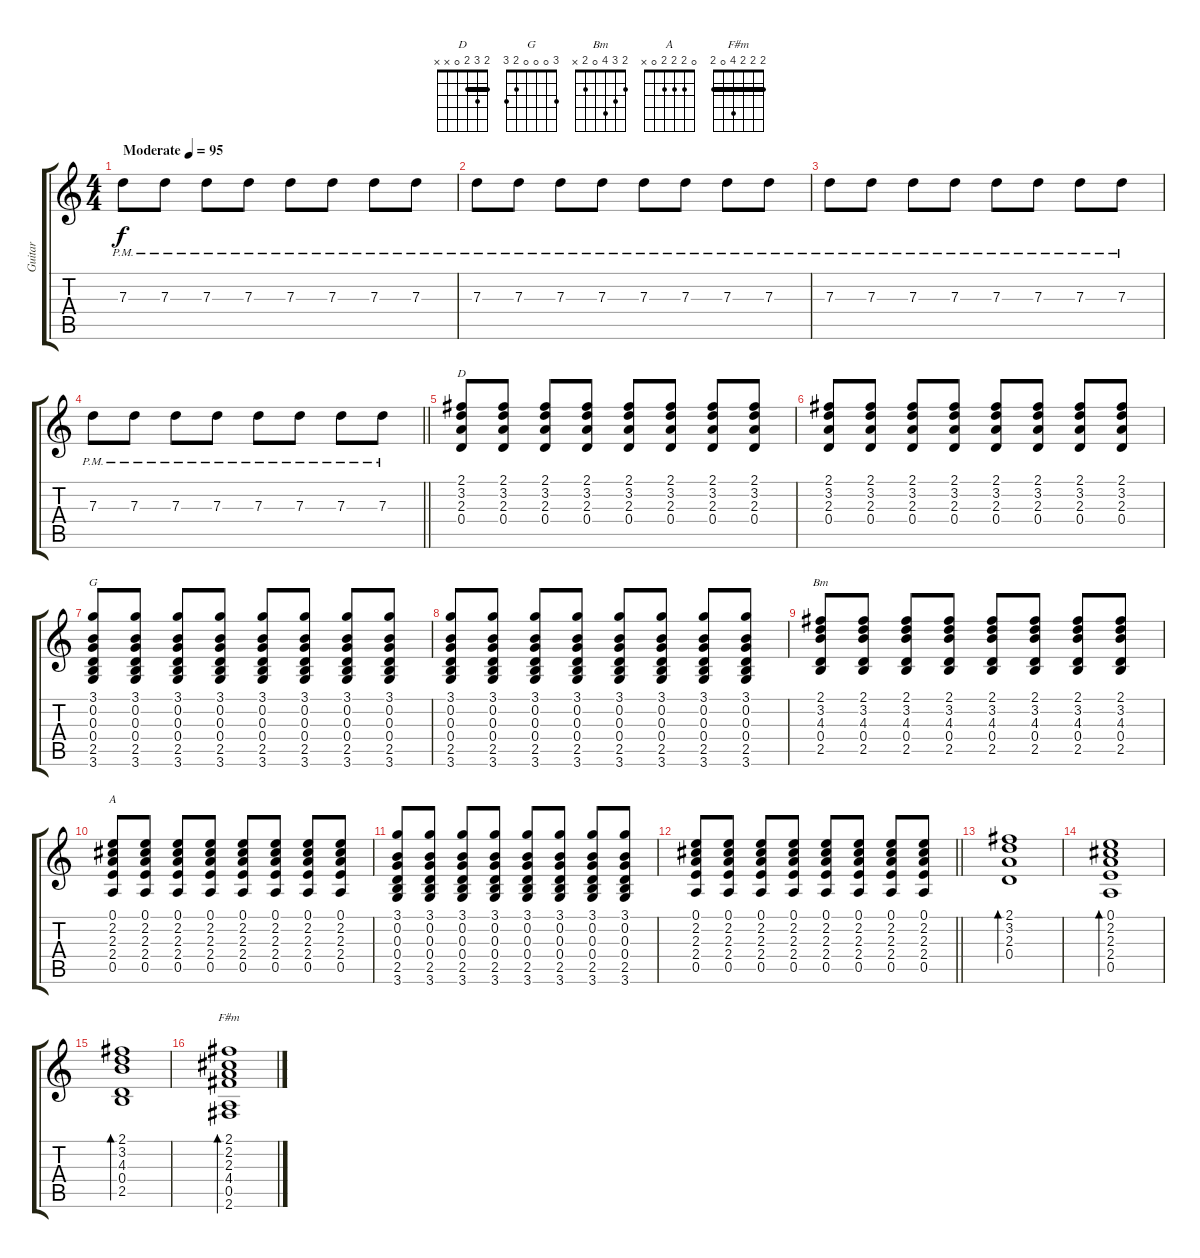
\track ("Guitar" "Guitar") {instrument acousticguitarsteel}
\staff {score tabs}
\tuning (E4 B3 G3 D3 A2 E2) {hide}
\chord ("D" 2 3 2 0 x x) {barre 2}
\chord ("G" 3 0 0 0 2 3)
\chord ("Bm" 2 3 4 0 2 x)
\chord ("A" 0 2 2 2 0 x)
\chord ("F#m" 2 2 2 4 0 2) {barre 2}
\ts (4 4)
\tempo (95 "Moderate")
\clef g2
\ks c
7.3{pm}.8{dy f instrument acousticguitarsteel} 7.3{pm}.8 7.3{pm}.8 7.3{pm}.8 7.3{pm}.8 7.3{pm}.8 7.3{pm}.8 7.3{pm}.8 |
7.3{pm}.8 7.3{pm}.8 7.3{pm}.8 7.3{pm}.8 7.3{pm}.8 7.3{pm}.8 7.3{pm}.8 7.3{pm}.8 |
7.3{pm}.8 7.3{pm}.8 7.3{pm}.8 7.3{pm}.8 7.3{pm}.8 7.3{pm}.8 7.3{pm}.8 7.3{pm}.8 |
\barLineRight lightlight
7.3{pm}.8 7.3{pm}.8 7.3{pm}.8 7.3{pm}.8 7.3{pm}.8 7.3{pm}.8 7.3{pm}.8 7.3{pm}.8 |
(2.1 3.2 2.3 0.4).8{ch "D"} (2.1 3.2 2.3 0.4).8 (2.1 3.2 2.3 0.4).8 (2.1 3.2 2.3 0.4).8 (2.1 3.2 2.3 0.4).8 (2.1 3.2 2.3 0.4).8 (2.1 3.2 2.3 0.4).8 (2.1 3.2 2.3 0.4).8 |
(2.1 3.2 2.3 0.4).8 (2.1 3.2 2.3 0.4).8 (2.1 3.2 2.3 0.4).8 (2.1 3.2 2.3 0.4).8 (2.1 3.2 2.3 0.4).8 (2.1 3.2 2.3 0.4).8 (2.1 3.2 2.3 0.4).8 (2.1 3.2 2.3 0.4).8 |
(3.1 0.2 0.3 0.4 2.5 3.6).8{ch "G"} (3.1 0.2 0.3 0.4 2.5 3.6).8 (3.1 0.2 0.3 0.4 2.5 3.6).8 (3.1 0.2 0.3 0.4 2.5 3.6).8 (3.1 0.2 0.3 0.4 2.5 3.6).8 (3.1 0.2 0.3 0.4 2.5 3.6).8 (3.1 0.2 0.3 0.4 2.5 3.6).8 (3.1 0.2 0.3 0.4 2.5 3.6).8 |
(3.1 0.2 0.3 0.4 2.5 3.6).8 (3.1 0.2 0.3 0.4 2.5 3.6).8 (3.1 0.2 0.3 0.4 2.5 3.6).8 (3.1 0.2 0.3 0.4 2.5 3.6).8 (3.1 0.2 0.3 0.4 2.5 3.6).8 (3.1 0.2 0.3 0.4 2.5 3.6).8 (3.1 0.2 0.3 0.4 2.5 3.6).8 (3.1 0.2 0.3 0.4 2.5 3.6).8 |
(2.1 3.2 4.3 0.4 2.5).8{ch "Bm"} (2.1 3.2 4.3 0.4 2.5).8 (2.1 3.2 4.3 0.4 2.5).8 (2.1 3.2 4.3 0.4 2.5).8 (2.1 3.2 4.3 0.4 2.5).8 (2.1 3.2 4.3 0.4 2.5).8 (2.1 3.2 4.3 0.4 2.5).8 (2.1 3.2 4.3 0.4 2.5).8 |
(0.1 2.2 2.3 2.4 0.5).8{ch "A"} (0.1 2.2 2.3 2.4 0.5).8 (0.1 2.2 2.3 2.4 0.5).8 (0.1 2.2 2.3 2.4 0.5).8 (0.1 2.2 2.3 2.4 0.5).8 (0.1 2.2 2.3 2.4 0.5).8 (0.1 2.2 2.3 2.4 0.5).8 (0.1 2.2 2.3 2.4 0.5).8 |
(3.1 0.2 0.3 0.4 2.5 3.6).8 (3.1 0.2 0.3 0.4 2.5 3.6).8 (3.1 0.2 0.3 0.4 2.5 3.6).8 (3.1 0.2 0.3 0.4 2.5 3.6).8 (3.1 0.2 0.3 0.4 2.5 3.6).8 (3.1 0.2 0.3 0.4 2.5 3.6).8 (3.1 0.2 0.3 0.4 2.5 3.6).8 (3.1 0.2 0.3 0.4 2.5 3.6).8 |
\barLineRight lightlight
(0.1 2.2 2.3 2.4 0.5).8 (0.1 2.2 2.3 2.4 0.5).8 (0.1 2.2 2.3 2.4 0.5).8 (0.1 2.2 2.3 2.4 0.5).8 (0.1 2.2 2.3 2.4 0.5).8 (0.1 2.2 2.3 2.4 0.5).8 (0.1 2.2 2.3 2.4 0.5).8 (0.1 2.2 2.3 2.4 0.5).8 |
(2.1 3.2 2.3 0.4).1{bd 120} |
(0.1 2.2 2.3 2.4 0.5).1{bd 120} |
(2.1 3.2 4.3 0.4 2.5).1{bd 120} |
(2.1 2.2 2.3 4.4 0.5 2.6).1{bd 120 ch "F#m"}
